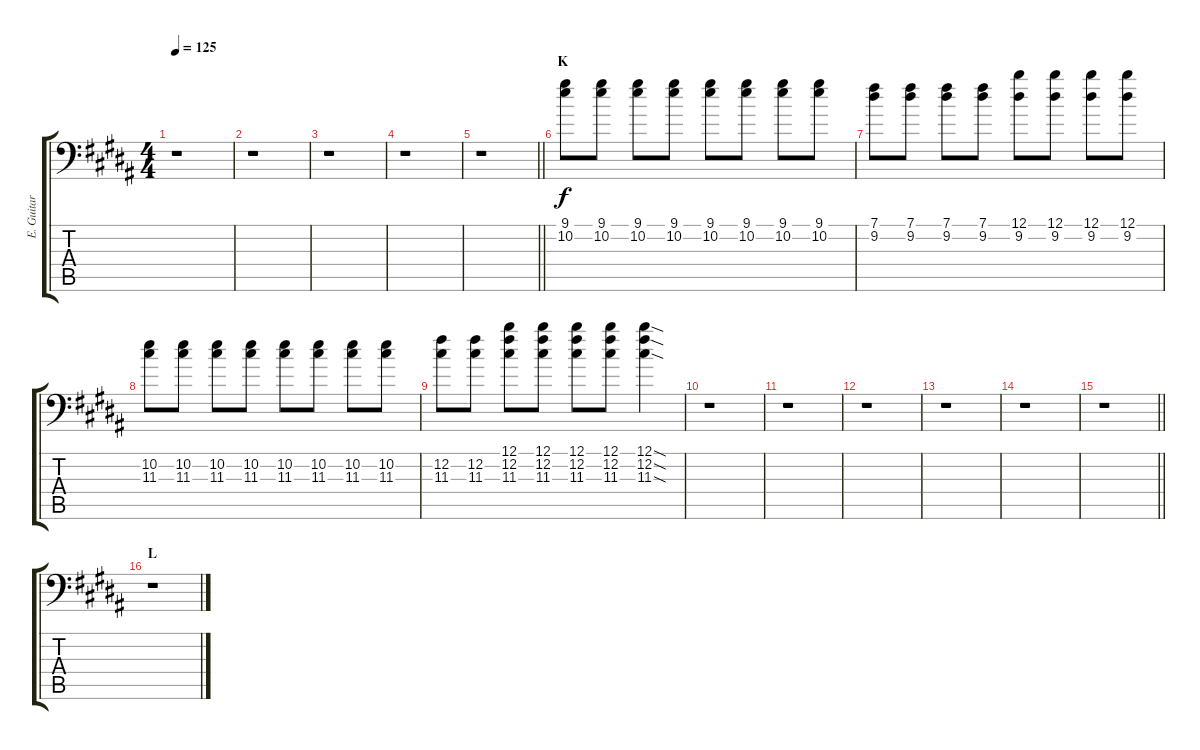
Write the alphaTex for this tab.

\track ("E. Guitar IV" "E. Guitar ") {instrument overdrivenguitar}
\staff {score tabs}
\tuning (B3 Gb3 D3 A2 E2 A1) {hide}
\ts (4 4)
\tempo 125
\clef f4
\ks b
r.1{dy f} |
r.1 |
r.1 |
r.1 |
\barLineRight lightlight
r.1 |
\section ("" "K")
(9.1 10.2).8 (9.1 10.2).8 (9.1 10.2).8 (9.1 10.2).8 (9.1 10.2).8 (9.1 10.2).8 (9.1 10.2).8 (9.1 10.2).8 |
(7.1 9.2).8 (7.1 9.2).8 (7.1 9.2).8 (7.1 9.2).8 (12.1 9.2).8 (12.1 9.2).8 (12.1 9.2).8 (12.1 9.2).8 |
(10.2 11.3).8 (10.2 11.3).8 (10.2 11.3).8 (10.2 11.3).8 (10.2 11.3).8 (10.2 11.3).8 (10.2 11.3).8 (10.2 11.3).8 |
(12.2 11.3).8 (12.2 11.3).8 (12.1 12.2 11.3).8 (12.1 12.2 11.3).8 (12.1 12.2 11.3).8 (12.1 12.2 11.3).8 (12.1{sod} 12.2{sod} 11.3{sod}).4 |
r.1 |
r.1 |
r.1 |
r.1 |
r.1 |
\barLineRight lightlight
r.1 |
\section ("" "L")
r.1
